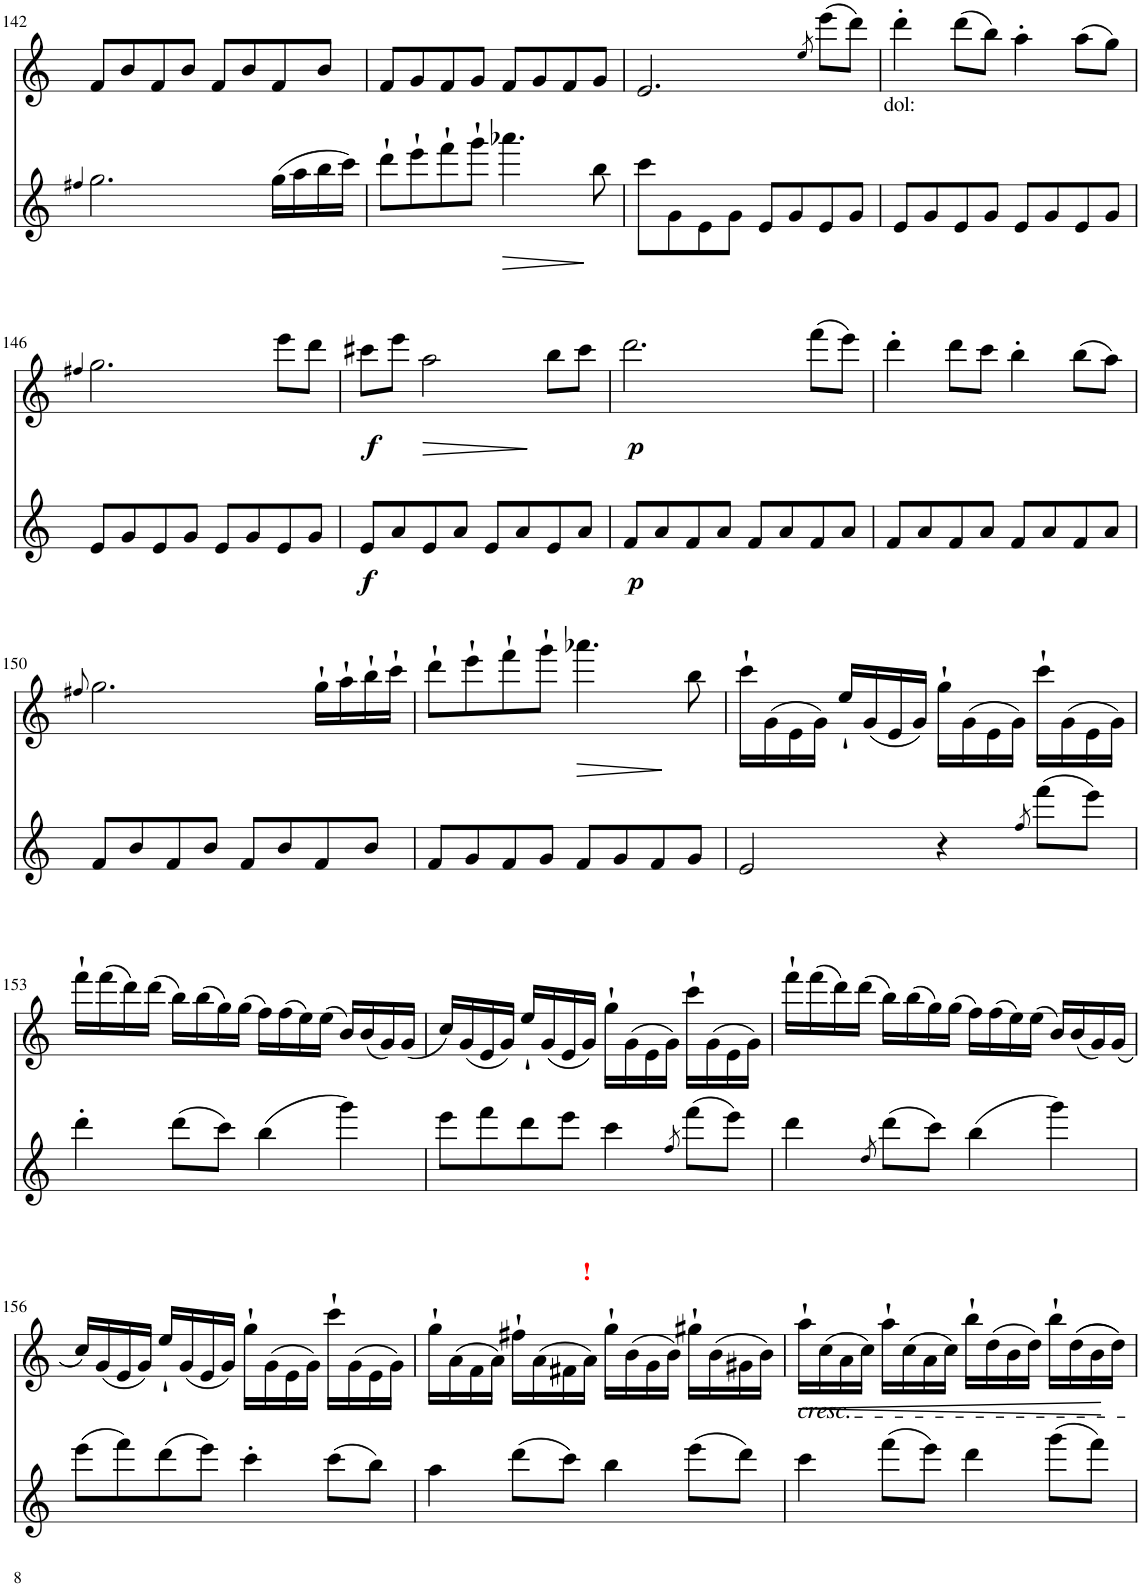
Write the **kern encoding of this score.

**kern	**dynam	**kern	**dynam
*part2	*part2	*part1	*part1
*staff2	*staff2	*staff1	*staff1
*I"Flöte	*	*I"Flöte 1	*
*I'Fl	*	*I'Fl	*
!!LO:PB:g=z
*clefG2	*	*clefG2	*
*k[]	*	*k[]	*
*M4/4	*	*M4/4	*
*met(c)	*	*met(c)	*
=142	=142	=142	=142
4qff#X/	.	.	.
2.gg\	.	8f/L	.
.	.	8b/	.
.	.	8f/	.
.	.	8b/J	.
.	.	8f/L	.
.	.	8b/	.
(16gg\LL	.	8f/	.
16aa\	.	.	.
16bb\	.	8b/J	.
16ccc\JJ)	.	.	.
=143	=143	=143	=143
8ddd`\L	.	8f/L	.
8eee`\	.	8g/	.
8fff`\	.	8f/	.
8ggg`\J	.	8g/J	.
4.aaa-X\	.	8f/L	.
.	.	8g/	.
.	.	8f/	.
8bb\	.	8g/J	.
=144	=144	=144	=144
8ccc\L	.	2.e/	.
8g\	.	.	.
8e\	.	.	.
8g\J	.	.	.
8e/L	.	.	.
8g/	.	.	.
.	.	8qee/	.
8e/	.	(8eee\L	.
8g/J	.	8ddd\J)	.
=145	=145	=145	=145
!	!	!LO:TX:b:t=dol&colon;	!
8e/L	.	4ddd'\	.
8g/	.	.	.
8e/	.	(8ddd\L	.
8g/J	.	8bb\J)	.
8e/L	.	4aa'\	.
8g/	.	.	.
8e/	.	(8aa\L	.
8g/J	.	8gg\J)	.
!!LO:LB:g=z
=146	=146	=146	=146
.	.	4qff#X/	.
8e/L	.	2.gg\	.
8g/	.	.	.
8e/	.	.	.
8g/J	.	.	.
8e/L	.	.	.
8g/	.	.	.
8e/	.	8eee\L	.
8g/J	.	8ddd\J	.
=147	=147	=147	=147
!	!LO:DY:b	!	!LO:DY:b
8e/L	f	8ccc#X\L	f
8a/	.	8eee\J	.
!	!	!	!LO:HP:b
8e/	.	2aa\	>
8a/J	.	.	.
8e/L	.	.	.
8a/	.	.	.
8e/	.	8bb\L	]
8a/J	.	8ccc#\J	.
=148	=148	=148	=148
!	!LO:DY:b	!	!LO:DY:b
8f/L	p	2.ddd\	p
8a/	.	.	.
8f/	.	.	.
8a/J	.	.	.
8f/L	.	.	.
8a/	.	.	.
8f/	.	(8fff\L	.
8a/J	.	8eee\J)	.
=149	=149	=149	=149
8f/L	.	4ddd'\	.
8a/	.	.	.
8f/	.	8ddd\L	.
8a/J	.	8ccc\J	.
8f/L	.	4bb'\	.
8a/	.	.	.
8f/	.	(8bb\L	.
8a/J	.	8aa\J)	.
!!LO:LB:g=z
=150	=150	=150	=150
.	.	8qff#X/	.
8f/L	.	2.gg\	.
8b/	.	.	.
8f/	.	.	.
8b/J	.	.	.
8f/L	.	.	.
8b/	.	.	.
8f/	.	16gg`\LL	.
.	.	16aa`\	.
8b/J	.	16bb`\	.
.	.	16ccc`\JJ	.
=151	=151	=151	=151
8f/L	.	8ddd`\L	.
8g/	.	8eee`\	.
8f/	.	8fff`\	.
8g/J	.	8ggg`\J	.
!	!	!	!LO:HP:b
8f/L	.	4.aaa-X\	>
8g/	.	.	.
8f/	.	.	.
8g/J	.	8bb\	]
=152	=152	=152	=152
2e/	.	16ccc`\LL	.
.	.	(16g\	.
.	.	16e\	.
.	.	16g\JJ)	.
.	.	16ee`/LL	.
.	.	(16g/	.
.	.	16e/	.
.	.	16g/JJ)	.
4r	.	16gg`\LL	.
.	.	(16g\	.
.	.	16e\	.
.	.	16g\JJ)	.
8qff/	.	.	.
(8fff\L	.	16ccc`\LL	.
.	.	(16g\	.
8eee\J)	.	16e\	.
.	.	16g\JJ)	.
!!LO:LB:g=z
=153	=153	=153	=153
4ddd'\	.	16fff`\LL	.
.	.	(16fff\	.
.	.	16ddd\)	.
.	.	(16ddd\JJ	.
(8ddd\L	.	16bb\LL)	.
.	.	(16bb\	.
8ccc\J)	.	16gg\)	.
.	.	(16gg\JJ	.
(4bb\	.	16ff\LL)	.
.	.	(16ff\	.
.	.	16ee\)	.
.	.	(16ee\JJ	.
4ggg\)	.	16b/LL)	.
.	.	(16b/	.
.	.	16g/)	.
.	.	(16g/JJ	.
=154	=154	=154	=154
8eee\L	.	16cc/LL)	.
.	.	(16g/	.
8fff\	.	16e/	.
.	.	16g/JJ)	.
8ddd\	.	16ee`/LL	.
.	.	(16g/	.
8eee\J	.	16e/	.
.	.	16g/JJ)	.
4ccc\	.	16gg`\LL	.
.	.	(16g\	.
.	.	16e\	.
.	.	16g\JJ)	.
8qff/	.	.	.
(8fff\L	.	16ccc`\LL	.
.	.	(16g\	.
8eee\J)	.	16e\	.
.	.	16g\JJ)	.
=155	=155	=155	=155
4ddd\	.	16fff`\LL	.
.	.	(16fff\	.
.	.	16ddd\)	.
.	.	(16ddd\JJ	.
8qdd/	.	.	.
(8ddd\L	.	16bb\LL)	.
.	.	(16bb\	.
8ccc\J)	.	16gg\)	.
.	.	(16gg\JJ	.
(4bb\	.	16ff\LL)	.
.	.	(16ff\	.
.	.	16ee\)	.
.	.	(16ee\JJ	.
4ggg\)	.	16b/LL)	.
.	.	(16b/	.
.	.	16g/)	.
.	.	(16g/JJ	.
!!LO:LB:g=z
=156	=156	=156	=156
(8eee\L	.	16cc/LL)	.
.	.	(16g/	.
8fff\)	.	16e/	.
.	.	16g/JJ)	.
(8ddd\	.	16ee`/LL	.
.	.	(16g/	.
8eee\J)	.	16e/	.
.	.	16g/JJ)	.
4ccc'\	.	16gg`\LL	.
.	.	(16g\	.
.	.	16e\	.
.	.	16g\JJ)	.
(8ccc\L	.	16ccc`\LL	.
.	.	(16g\	.
8bb\J)	.	16e\	.
.	.	16g\JJ)	.
=157	=157	=157	=157
4aa\	.	16gg`\LL	.
.	.	(16a\	.
.	.	16f\	.
.	.	16a\JJ)	.
(8ddd\L	.	16ff#X`\LL	.
.	.	(16a\	.
8ccc\J)	.	16f#X\	.
!	!	!LO:TX:a:B:color=#FF0000:t=!	!
.	.	16a\JJ)	.
4bb\	.	16gg`\LL	.
.	.	(16b\	.
.	.	16g\	.
.	.	16b\JJ)	.
(8eee\L	.	16gg#X`\LL	.
.	.	(16b\	.
8ddd\J)	.	16g#X\	.
.	.	16b\JJ)	.
=158	=158	=158	=158
!	!	!LO:TX:b:i:t=cresc.	!
!	!	!	!LO:HP:b
4ccc\	.	16aa`\LL	<
.	.	(16cc\	.
.	.	16a\	.
.	.	16cc\JJ)	.
(8fff\L	.	16aa`\LL	.
.	.	(16cc\	.
8eee\J)	.	16a\	.
.	.	16cc\JJ)	.
4ddd\	.	16bb`\LL	.
.	.	(16dd\	.
.	.	16b\	.
.	.	16dd\JJ)	.
(8ggg\L	.	16bb`\LL	.
.	.	((16dd\	.
8fff\J)	.	16b\	.
.	.	16dd\JJ))	[
=	=	=	=
*-	*-	*-	*-
